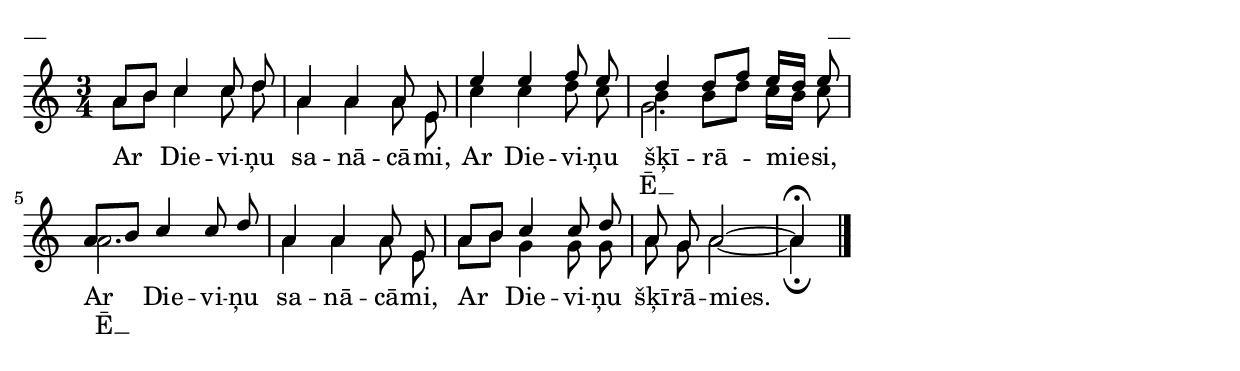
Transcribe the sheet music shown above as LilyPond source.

\version "2.13.16"
%\header {
%    title = "Ar Dieviņu sanācām"
%}
\paper {
line-width = 14\cm
left-margin = 0.4\cm
between-system-padding = 0.1\cm
between-system-space = 0.1\cm
}
\layout {
indent = #0
ragged-last = ##f
}


voiceA = \relative c'' {
\clef "treble"
\key a \minor
\time 3/4
a8[ b] c4 c8 d | a4 a a8 e |
e'4 e f8 e | d4 d8[ f] e16[ d] e8 |
a,8[ b] c4 c8 d | a4 a a8 e |
a8[ b] c4 c8 d | a8 g a2~ |
a4\fermata
\bar "|."
} 

lyricA = \lyricmode {
Ar Die -- vi -- ņu sa -- nā -- cā -- mi, 
Ar Die -- vi -- ņu šķī -- rā -- mie -- si, 
Ar Die -- vi -- ņu sa -- nā -- cā -- mi, 
Ar Die -- vi -- ņu šķī -- rā -- mies.
}

voiceB = \relative c'' {
\clef "treble"
\key a \minor
\time 3/4
a8[ b] c4 c8 d |
a4 a a8 e |
c'4 c d8 c |
b4 b8[ d] c16[ b] c8 |
s2. |
a4 a a8 e |
a8[ b] g4 g8 g |
a8 g a2~ |
a4\fermata
}

voiceD = \relative c'' {
\clef "treble"
\key a \minor
\time 3/4
s2. | s2. | s2. |g2. | a2. 
}

lyricD = \lyricmode {
Ē __ Ē __
}

fullScore = <<
\new Staff {
<<
\new Voice = "voiceA" { \voiceOne \autoBeamOff \voiceA }
\lyricsto "voiceA" \new Lyrics \lyricA
\new Voice = "voiceB" { \voiceTwo \autoBeamOff \voiceB }
\new Voice = "voiceD" { \voiceFour \autoBeamOff \voiceD }
\lyricsto "voiceD" \new Lyrics \lyricD
>>
}
>>

\score {
\fullScore
\header { piece = "__" opus = "__" }
}
\markup { \with-color #(x11-color 'white) \sans \smaller "__" }
\score {
\unfoldRepeats
\fullScore
\midi {
\context { \Staff \remove "Staff_performer" }
\context { \Voice \consists "Staff_performer" }
}
}


